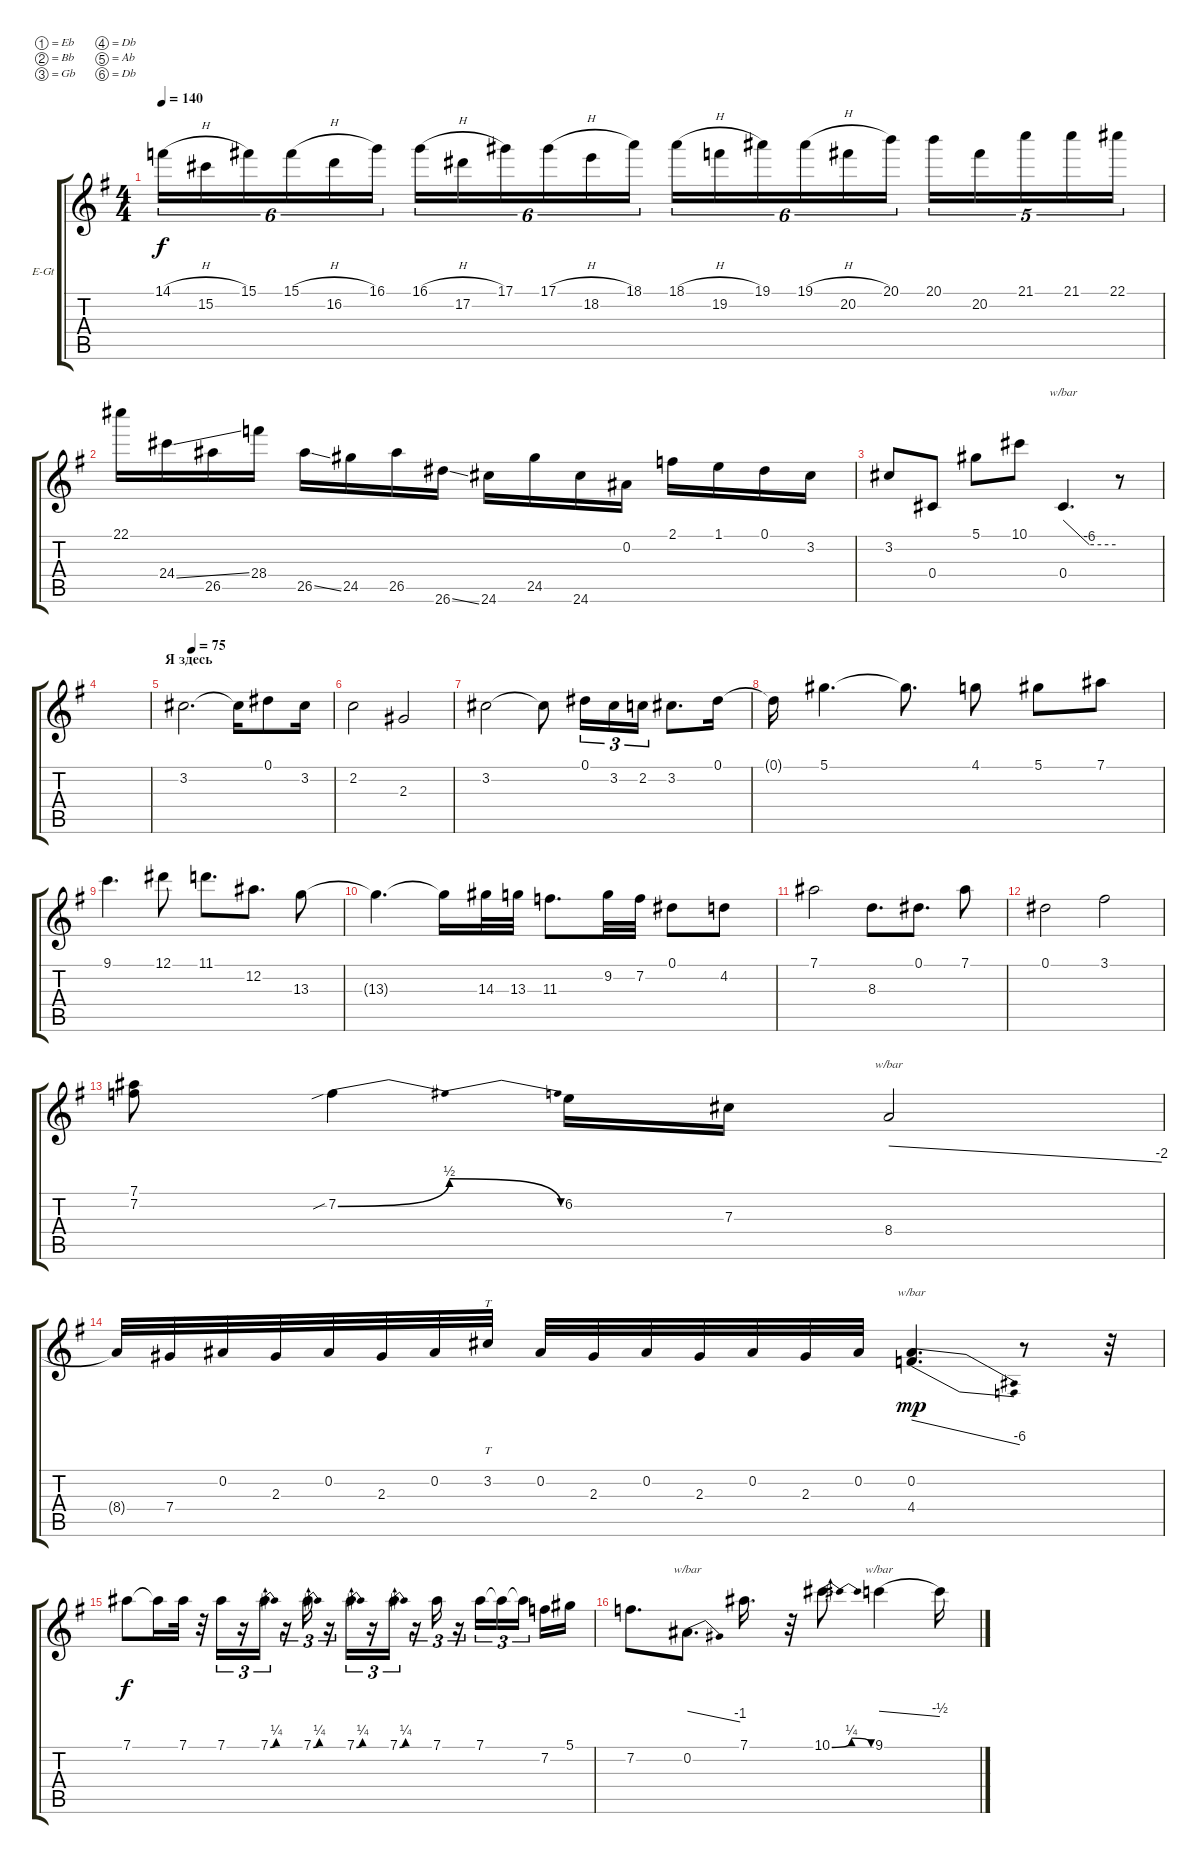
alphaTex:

\bracketExtendMode groupsimilarinstruments
\firstSystemTrackNameOrientation horizontal
\otherSystemsTrackNameOrientation horizontal
\track ("Вячеслав Молчанов" "E-Gt") {instrument distortionguitar}
\staff {score tabs}
\tuning (Eb4 Bb3 Gb3 Db3 Ab2 Db2)
\ts (4 4)
\tempo 140
\clef g2
\ks eminor
14.1{h}.16{tu (6 4) dy f} 15.2.16{tu (6 4)} 15.1.16{tu (6 4)} 15.1{h}.16{tu (6 4)} 16.2.16{tu (6 4)} 16.1.16{tu (6 4)} 16.1{h}.16{tu (6 4)} 17.2.16{tu (6 4)} 17.1.16{tu (6 4)} 17.1{h}.16{tu (6 4)} 18.2.16{tu (6 4)} 18.1.16{tu (6 4)} 18.1{h}.16{tu (6 4)} 19.2.16{tu (6 4)} 19.1.16{tu (6 4)} 19.1{h}.16{tu (6 4)} 20.2.16{tu (6 4)} 20.1.16{tu (6 4)} 20.1.16{tu (5 4)} 20.2.16{tu (5 4)} 21.1.16{tu (5 4)} 21.1.16{tu (5 4)} 22.1.16{tu (5 4)} |
22.1.16 24.4{ss}.16 26.5.16 28.4.16 26.5{ss}.16 24.5.16 26.5.16 26.6{ss}.16 24.6.16 24.5.16 24.6.16 0.2.16 2.1.16 1.1.16 0.1.16 3.2.16 |
3.2.8 0.4.8 5.1.8 10.1.8 0.4.4{d tbe (custom default 0 0 30 -24 60 -24)} r.8 |
|
\section ("" "Я здесь")
\tempo (75 0.0625)
3.2.2{d} 3.2{t}.16 0.1.8 3.2.16 |
2.2.2 2.3.2 |
3.2.2 3.2{t}.8 0.1.16{tu (3 2)} 3.2.16{tu (3 2)} 2.2.16{tu (3 2)} 3.2.8{d} 0.1.16 |
0.1{t}.16 5.1.4{d} 5.1{t}.8{d} 4.1.8 5.1.8 7.1.8 |
9.1.4{d} 12.1.8 11.1.8{d} 12.2.8{d} 13.3.8 |
13.3{t}.4{d} 13.3{t}.16 14.3.32 13.3.32 11.3.8{d} 9.2.32 7.2.32 0.1.8 4.2.8 |
7.1.2 8.3.8{d} 0.1.8{d} 7.1.8 |
0.1.2 3.1.2 |
(7.1 7.2).8 7.2{be (bendrelease 0 0 30 2 30 2 60 0) sib}.4 6.2.16 7.3.16 8.4.2{tbe (dive default 0 0 60 -8)} |
8.4{t}.32 7.4.32 0.2.32 2.3.32 0.2.32 2.3.32 0.2.32 3.2.32{tt} 0.2.32 2.3.32 0.2.32 2.3.32 0.2.32 2.3.32 0.2.32 (0.2 4.4).4{d tbe (dive default 0 0 60 -24) dy mp} r.8 r.32 |
7.1.8{dy f} 7.1{t}.16 7.1.32 r.32 7.1.16{tu (3 2)} r.16{tu (3 2)} 7.1{be (bend 0 0 60 1)}.16{tu (3 2)} r.16{tu (3 2)} 7.1{be (bend 0 0 60 1)}.16{tu (3 2)} r.16{tu (3 2)} 7.1{be (bend 0 0 60 1)}.16{tu (3 2)} r.16{tu (3 2)} 7.1{be (bend 0 0 60 1)}.16{tu (3 2)} r.16{tu (3 2)} 7.1.16{tu (3 2)} r.16{tu (3 2)} 7.1.16{tu (3 2)} 7.1{t}.16{tu (3 2)} 7.1{t}.16{tu (3 2)} 7.2.16 5.1.16 |
7.2.8{d} 0.2.8{d tbe (dive default 0 0 60 -4)} 7.1.16{d} r.32 10.1{be (bendrelease 0 0 30 1 30 1 60 0)}.8{d} 9.1.4{tbe (dive default 0 0 60 -2)} 9.1{t}.16
